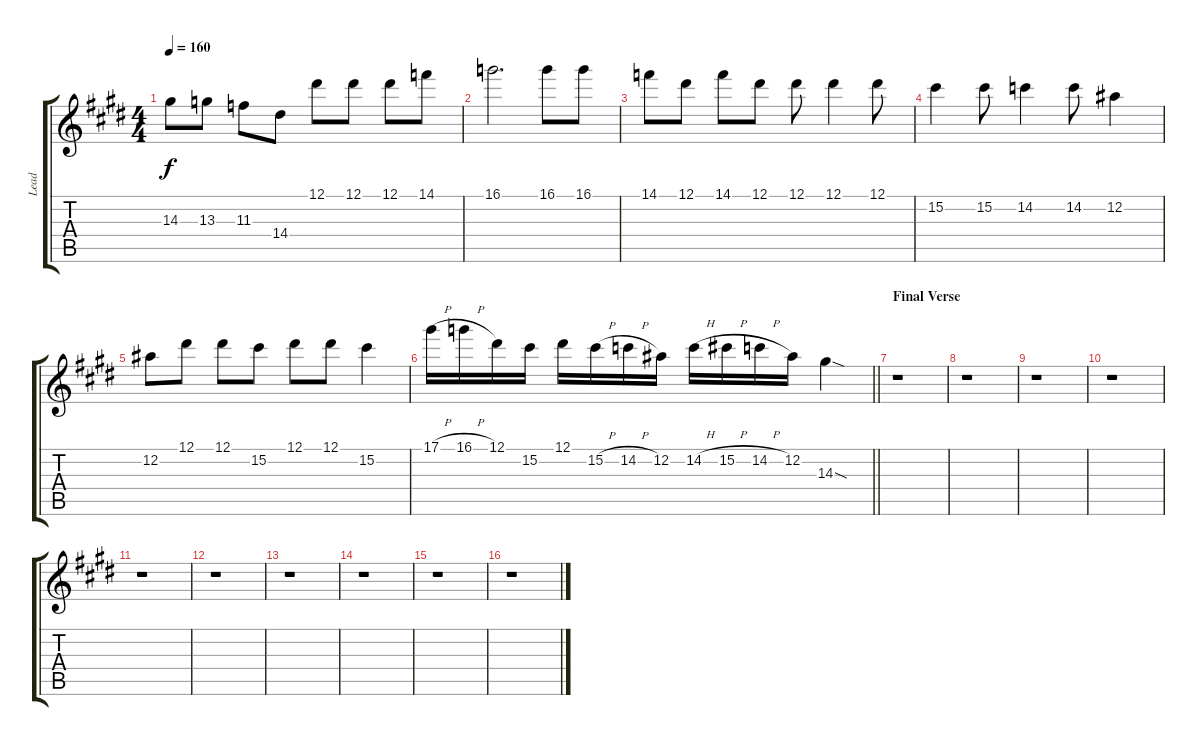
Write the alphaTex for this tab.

\track ("Lead" "Lead") {instrument distortionguitar}
\staff {score tabs}
\tuning (Eb4 Bb3 Gb3 Db3 Ab2 Eb2) {hide}
\ts (4 4)
\tempo 160
\clef g2
\ks e
14.3.8{dy f} 13.3.8 11.3.8 14.4.8 12.1.8 12.1.8 12.1.8 14.1.8 |
16.1.2{d} 16.1.8 16.1.8 |
14.1.8 12.1.8 14.1.8 12.1.8 12.1.8 12.1.4 12.1.8 |
15.2.4 15.2.8 14.2.4 14.2.8 12.2.4 |
12.2.8 12.1.8 12.1.8 15.2.8 12.1.8 12.1.8 15.2.4 |
\barLineRight lightlight
17.1{h}.16 16.1{h}.16 12.1.16 15.2.16 12.1.16 15.2{h}.16 14.2{h}.16 12.2.16 14.2{h}.16 15.2{h}.16 14.2{h}.16 12.2.16 14.3{sod}.4 |
\section ("" "Final Verse")
r.1 |
r.1 |
r.1 |
r.1 |
r.1 |
r.1 |
r.1 |
r.1 |
r.1 |
r.1
